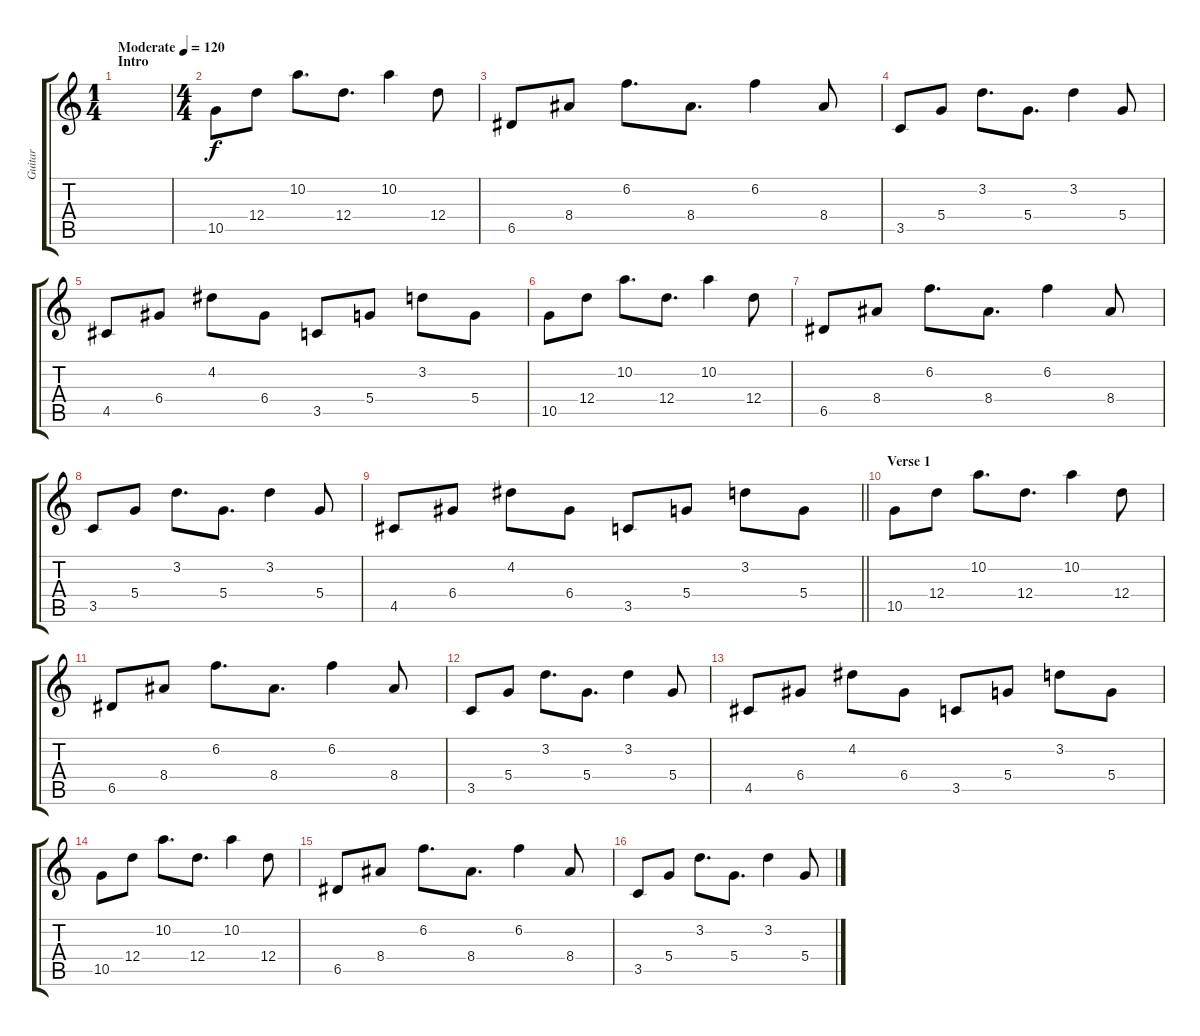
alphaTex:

\track ("Guitar" "Guitar") {instrument distortionguitar}
\staff {score tabs}
\tuning (E4 B3 G3 D3 A2 E2) {hide}
\ts (1 4)
\section ("" "Intro")
\tempo (120 "Moderate")
\clef g2
\ks c
|
\ts (4 4)
10.5.8 12.4.8 10.2.8{d} 12.4.8{d} 10.2.4 12.4.8 |
6.5.8 8.4.8 6.2.8{d} 8.4.8{d} 6.2.4 8.4.8 |
3.5.8 5.4.8 3.2.8{d} 5.4.8{d} 3.2.4 5.4.8 |
4.5.8 6.4.8 4.2.8 6.4.8 3.5.8 5.4.8 3.2.8 5.4.8 |
10.5.8 12.4.8 10.2.8{d} 12.4.8{d} 10.2.4 12.4.8 |
6.5.8 8.4.8 6.2.8{d} 8.4.8{d} 6.2.4 8.4.8 |
3.5.8 5.4.8 3.2.8{d} 5.4.8{d} 3.2.4 5.4.8 |
\barLineRight lightlight
4.5.8 6.4.8 4.2.8 6.4.8 3.5.8 5.4.8 3.2.8 5.4.8 |
\section ("" "Verse 1")
10.5.8 12.4.8 10.2.8{d} 12.4.8{d} 10.2.4 12.4.8 |
6.5.8 8.4.8 6.2.8{d} 8.4.8{d} 6.2.4 8.4.8 |
3.5.8 5.4.8 3.2.8{d} 5.4.8{d} 3.2.4 5.4.8 |
4.5.8 6.4.8 4.2.8 6.4.8 3.5.8 5.4.8 3.2.8 5.4.8 |
10.5.8 12.4.8 10.2.8{d} 12.4.8{d} 10.2.4 12.4.8 |
6.5.8 8.4.8 6.2.8{d} 8.4.8{d} 6.2.4 8.4.8 |
3.5.8 5.4.8 3.2.8{d} 5.4.8{d} 3.2.4 5.4.8
